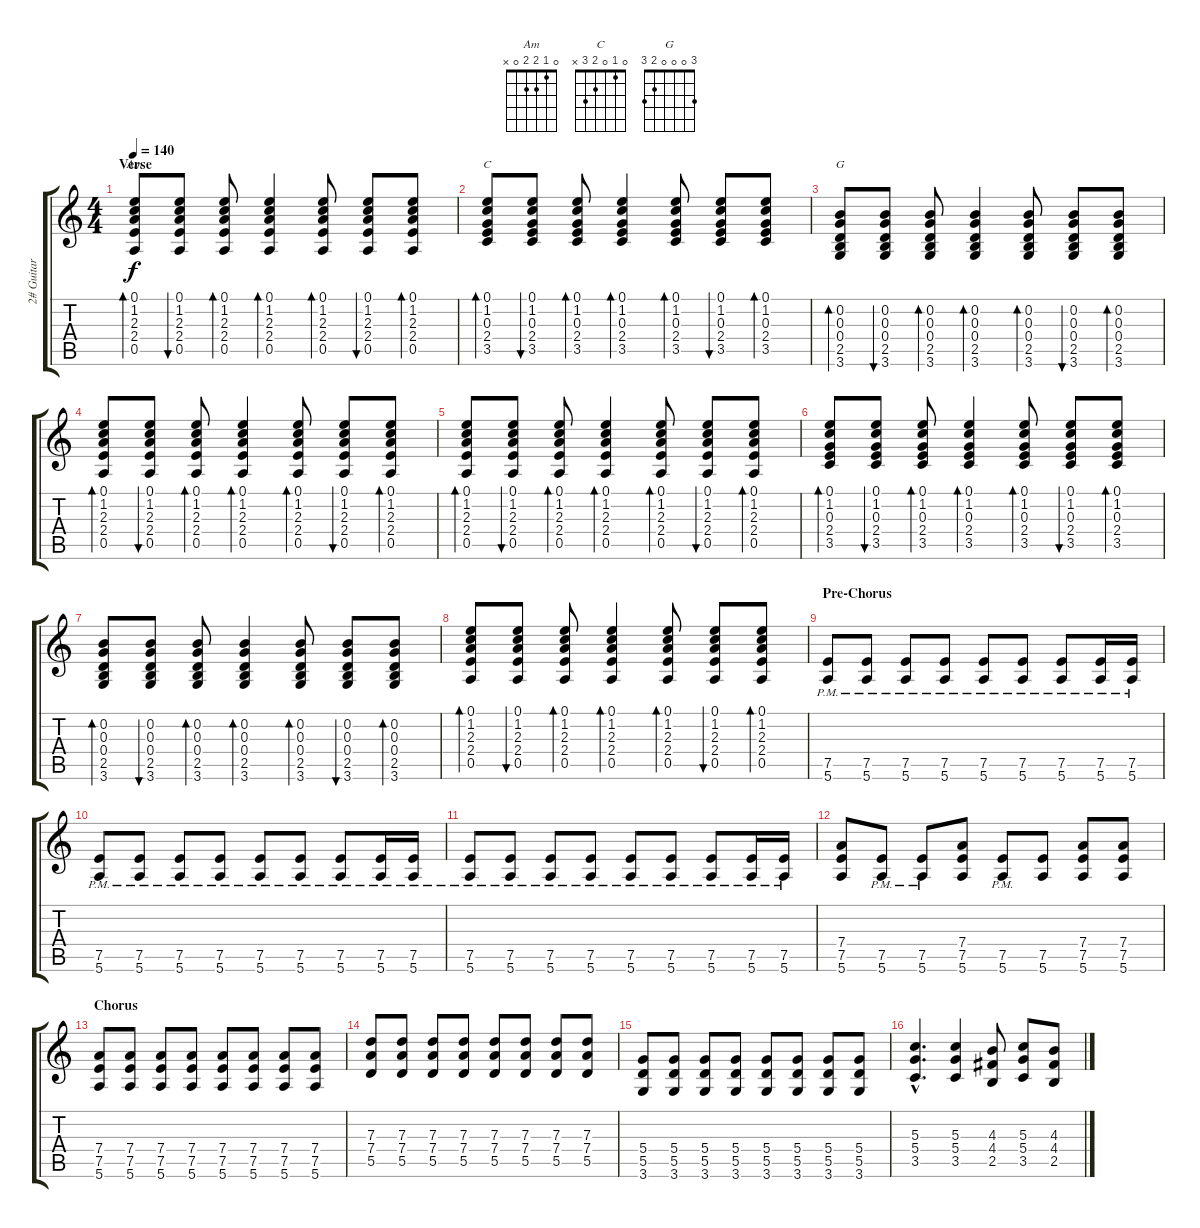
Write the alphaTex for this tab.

\track ("2# Guitar" "2# Guitar") {instrument distortionguitar}
\staff {score tabs}
\tuning (E4 B3 G3 D3 A2 E2) {hide}
\chord ("Am" 0 1 2 2 0 x)
\chord ("C" 0 1 0 2 3 x)
\chord ("G" 3 0 0 0 2 3)
\ts (4 4)
\section ("" "Verse")
\tempo 140
\clef g2
\ks c
(0.1 1.2 2.3 2.4 0.5).8{bd 60 ch "Am" dy f} (0.1 1.2 2.3 2.4 0.5).8{bu 120} (0.1 1.2 2.3 2.4 0.5).8{bd 120} (0.1 1.2 2.3 2.4 0.5).4{bd 60} (0.1 1.2 2.3 2.4 0.5).8{bd 60} (0.1 1.2 2.3 2.4 0.5).8{bu 60} (0.1 1.2 2.3 2.4 0.5).8{bd 60} |
(0.1 1.2 0.3 2.4 3.5).8{bd 60 ch "C"} (0.1 1.2 0.3 2.4 3.5).8{bu 60} (0.1 1.2 0.3 2.4 3.5).8{bd 120} (0.1 1.2 0.3 2.4 3.5).4{bd 60} (0.1 1.2 0.3 2.4 3.5).8{bd 60} (0.1 1.2 0.3 2.4 3.5).8{bu 60} (0.1 1.2 0.3 2.4 3.5).8{bd 60} |
(0.2 0.3 0.4 2.5 3.6).8{bd 120 ch "G"} (0.2 0.3 0.4 2.5 3.6).8{bu 60} (0.2 0.3 0.4 2.5 3.6).8{bd 120} (0.2 0.3 0.4 2.5 3.6).4{bd 60} (0.2 0.3 0.4 2.5 3.6).8{bd 60} (0.2 0.3 0.4 2.5 3.6).8{bu 60} (0.2 0.3 0.4 2.5 3.6).8{bd 60} |
(0.1 1.2 2.3 2.4 0.5).8{bd 60} (0.1 1.2 2.3 2.4 0.5).8{bu 120} (0.1 1.2 2.3 2.4 0.5).8{bd 120} (0.1 1.2 2.3 2.4 0.5).4{bd 60} (0.1 1.2 2.3 2.4 0.5).8{bd 60} (0.1 1.2 2.3 2.4 0.5).8{bu 60} (0.1 1.2 2.3 2.4 0.5).8{bd 60} |
(0.1 1.2 2.3 2.4 0.5).8{bd 60} (0.1 1.2 2.3 2.4 0.5).8{bu 120} (0.1 1.2 2.3 2.4 0.5).8{bd 120} (0.1 1.2 2.3 2.4 0.5).4{bd 60} (0.1 1.2 2.3 2.4 0.5).8{bd 60} (0.1 1.2 2.3 2.4 0.5).8{bu 60} (0.1 1.2 2.3 2.4 0.5).8{bd 60} |
(0.1 1.2 0.3 2.4 3.5).8{bd 60} (0.1 1.2 0.3 2.4 3.5).8{bu 60} (0.1 1.2 0.3 2.4 3.5).8{bd 120} (0.1 1.2 0.3 2.4 3.5).4{bd 60} (0.1 1.2 0.3 2.4 3.5).8{bd 60} (0.1 1.2 0.3 2.4 3.5).8{bu 60} (0.1 1.2 0.3 2.4 3.5).8{bd 60} |
(0.2 0.3 0.4 2.5 3.6).8{bd 120} (0.2 0.3 0.4 2.5 3.6).8{bu 60} (0.2 0.3 0.4 2.5 3.6).8{bd 120} (0.2 0.3 0.4 2.5 3.6).4{bd 60} (0.2 0.3 0.4 2.5 3.6).8{bd 60} (0.2 0.3 0.4 2.5 3.6).8{bu 60} (0.2 0.3 0.4 2.5 3.6).8{bd 60} |
(0.1 1.2 2.3 2.4 0.5).8{bd 60} (0.1 1.2 2.3 2.4 0.5).8{bu 120} (0.1 1.2 2.3 2.4 0.5).8{bd 120} (0.1 1.2 2.3 2.4 0.5).4{bd 60} (0.1 1.2 2.3 2.4 0.5).8{bd 60} (0.1 1.2 2.3 2.4 0.5).8{bu 60} (0.1 1.2 2.3 2.4 0.5).8{bd 60} |
\section ("" "Pre-Chorus")
(7.5{pm} 5.6{pm}).8{balance 14 instrument distortionguitar} (7.5{pm} 5.6{pm}).8 (7.5{pm} 5.6{pm}).8 (7.5{pm} 5.6{pm}).8 (7.5{pm} 5.6{pm}).8 (7.5{pm} 5.6{pm}).8 (7.5{pm} 5.6{pm}).8 (7.5{pm} 5.6{pm}).16 (7.5{pm} 5.6{pm}).16 |
(7.5{pm} 5.6{pm}).8 (7.5{pm} 5.6{pm}).8 (7.5{pm} 5.6{pm}).8 (7.5{pm} 5.6{pm}).8 (7.5{pm} 5.6{pm}).8 (7.5{pm} 5.6{pm}).8 (7.5{pm} 5.6{pm}).8 (7.5{pm} 5.6{pm}).16 (7.5{pm} 5.6{pm}).16 |
(7.5{pm} 5.6{pm}).8 (7.5{pm} 5.6{pm}).8 (7.5{pm} 5.6{pm}).8 (7.5{pm} 5.6{pm}).8 (7.5{pm} 5.6{pm}).8 (7.5{pm} 5.6{pm}).8 (7.5{pm} 5.6{pm}).8 (7.5{pm} 5.6{pm}).16 (7.5{pm} 5.6{pm}).16 |
(7.4 7.5 5.6).8 (7.5{pm} 5.6{pm}).8 (7.5{pm} 5.6{pm}).8 (7.4 7.5 5.6).8 (7.5{pm} 5.6{pm}).8 (7.5 5.6).8 (7.4 7.5 5.6).8 (7.4 7.5 5.6).8 |
\section ("" "Chorus")
(7.4 7.5 5.6).8 (7.4 7.5 5.6).8 (7.4 7.5 5.6).8 (7.4 7.5 5.6).8 (7.4 7.5 5.6).8 (7.4 7.5 5.6).8 (7.4 7.5 5.6).8 (7.4 7.5 5.6).8 |
(7.3 7.4 5.5).8 (7.3 7.4 5.5).8 (7.3 7.4 5.5).8 (7.3 7.4 5.5).8 (7.3 7.4 5.5).8 (7.3 7.4 5.5).8 (7.3 7.4 5.5).8 (7.3 7.4 5.5).8 |
(5.4 5.5 3.6).8 (5.4 5.5 3.6).8 (5.4 5.5 3.6).8 (5.4 5.5 3.6).8 (5.4 5.5 3.6).8 (5.4 5.5 3.6).8 (5.4 5.5 3.6).8 (5.4 5.5 3.6).8 |
(5.3{hac} 5.4{hac} 3.5{hac}).4{d} (5.3 5.4 3.5).4 (4.3 4.4 2.5).8 (5.3 5.4 3.5).8 (4.3 4.4 2.5).8
